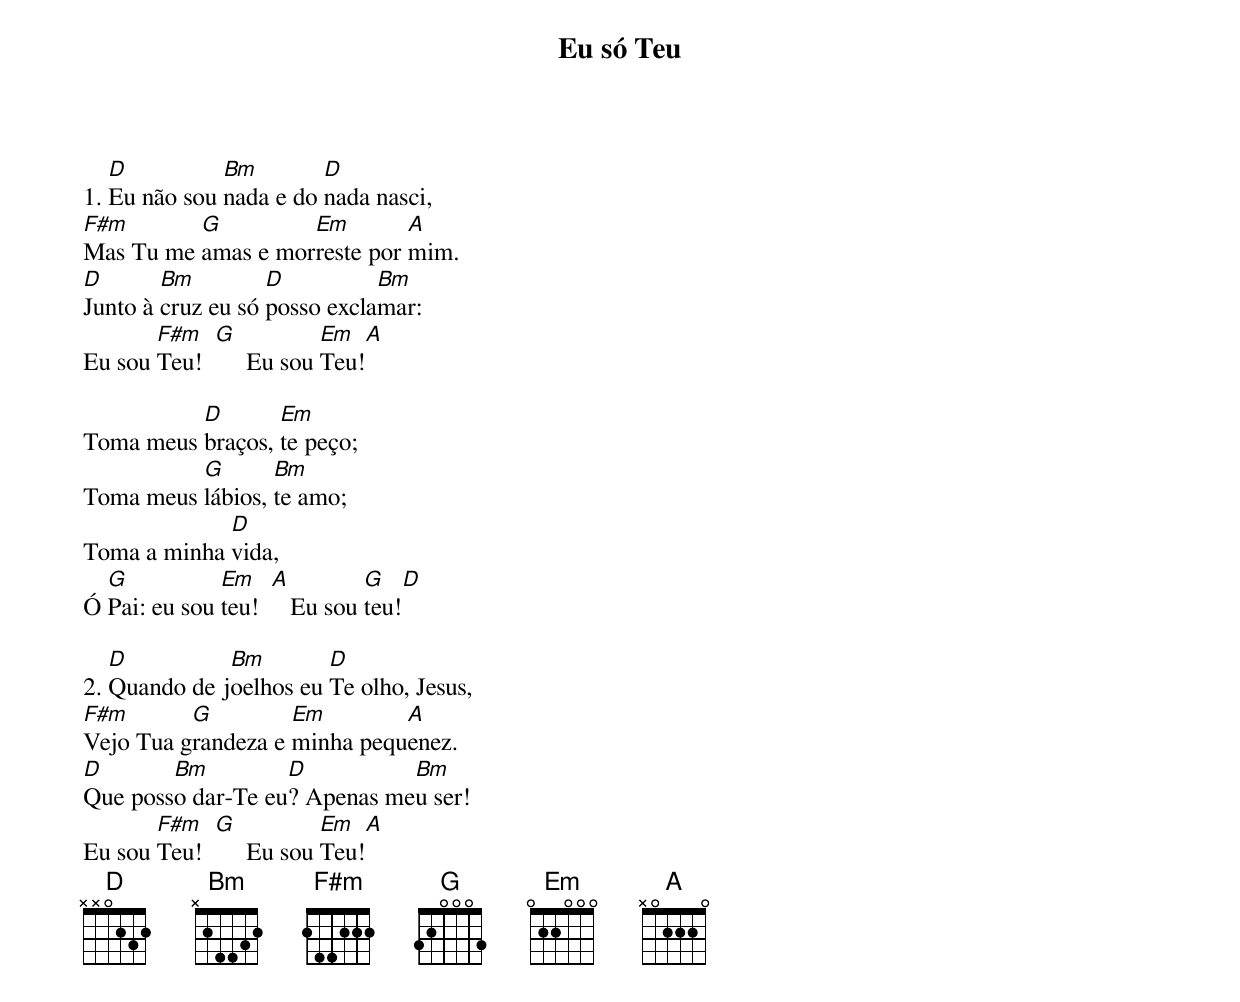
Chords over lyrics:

Eu só Teu

   D          Bm        D
1. Eu não sou nada e do nada nasci,
F#m       G         Em        A
Mas Tu me amas e morreste por mim.
D       Bm         D          Bm
Junto à cruz eu só posso exclamar:
       F#m   G           Em   A
Eu sou Teu!       Eu sou Teu!

          D       Em
Toma meus braços, te peço;
          G       Bm
Toma meus lábios, te amo;
             D
Toma a minha vida,
  G           Em    A         G       D
Ó Pai: eu sou teu!     Eu sou teu!

   D          Bm        D
2. Quando de joelhos eu Te olho, Jesus,
F#m       G         Em        A
Vejo Tua grandeza e minha pequenez.
D       Bm         D          Bm
Que posso dar-Te eu? Apenas meu ser!
       F#m   G           Em   A
Eu sou Teu!       Eu sou Teu!
